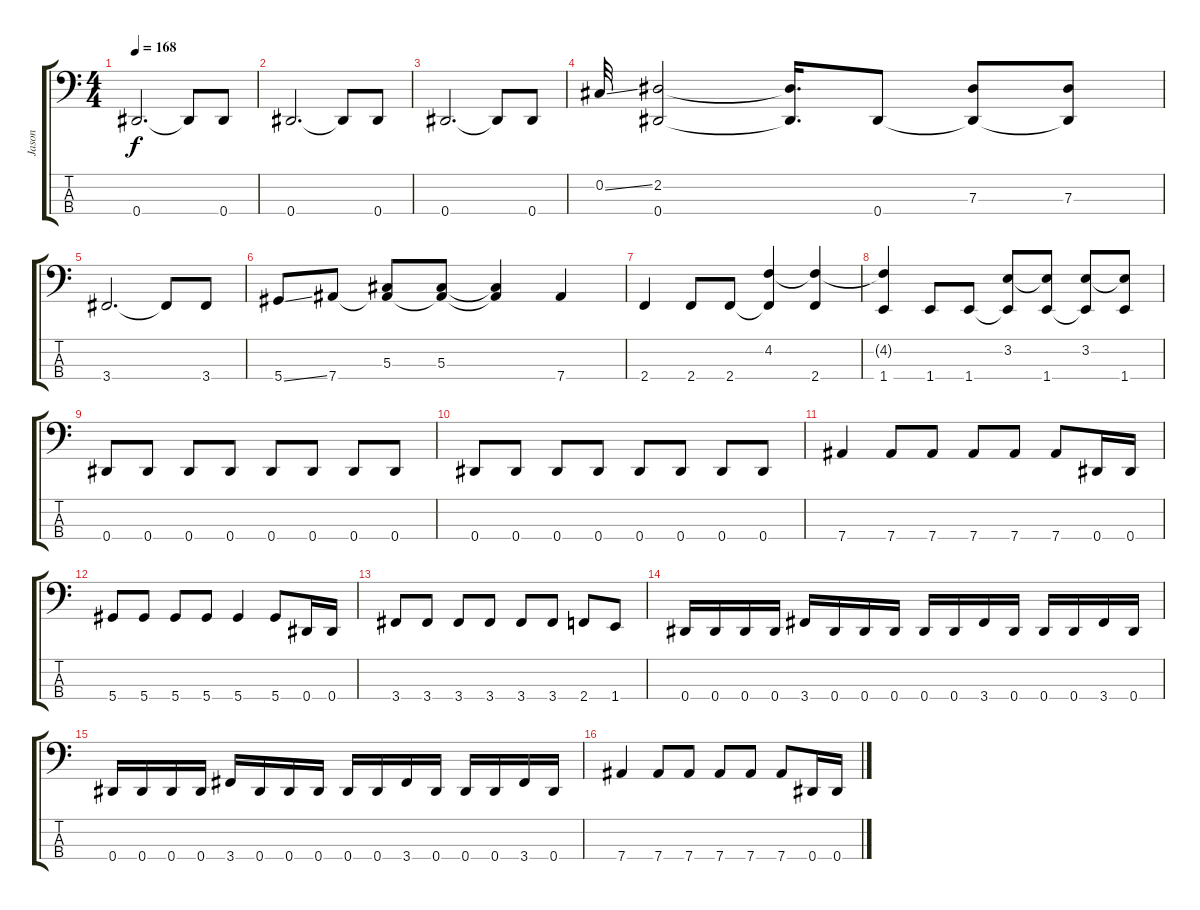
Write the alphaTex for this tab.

\track ("Jason" "Jason") {instrument electricbassfinger}
\staff {score tabs}
\tuning (Gb2 Db2 Ab1 Eb1) {hide}
\ts (4 4)
\tempo 168
\clef f4
\ks c
0.4.2{d dy f} 0.4{t}.8 0.4.8 |
0.4.2{d} 0.4{t}.8 0.4.8 |
0.4.2{d} 0.4{t}.8 0.4.8 |
0.2{ss}.32 (2.2 0.4).2 (2.2{t} 0.4{t}).16{d} 0.4.8 (7.3 0.4{t}).8 (7.3 0.4{t}).8 |
3.4.2{d} 3.4{t}.8 3.4.8 |
5.4{ss}.8 7.4.8 (5.3 7.4{t}).8 (5.3 7.4{t}).8 (5.3{t} 7.4{t}).4 7.4.4 |
2.4.4 2.4.8 2.4.8 (4.2 2.4{t}).4 (4.2{t} 2.4).4 |
(4.2{t} 1.4).4 1.4.8 1.4.8 (3.2 1.4{t}).8 (3.2{t} 1.4).8 (3.2 1.4{t}).8 (3.2{t} 1.4).8 |
0.4.8 0.4.8 0.4.8 0.4.8 0.4.8 0.4.8 0.4.8 0.4.8 |
0.4.8 0.4.8 0.4.8 0.4.8 0.4.8 0.4.8 0.4.8 0.4.8 |
7.4.4 7.4.8 7.4.8 7.4.8 7.4.8 7.4.8 0.4.16 0.4.16 |
5.4.8 5.4.8 5.4.8 5.4.8 5.4.4 5.4.8 0.4.16 0.4.16 |
3.4.8 3.4.8 3.4.8 3.4.8 3.4.8 3.4.8 2.4.8 1.4.8 |
0.4.16 0.4.16 0.4.16 0.4.16 3.4.16 0.4.16 0.4.16 0.4.16 0.4.16 0.4.16 3.4.16 0.4.16 0.4.16 0.4.16 3.4.16 0.4.16 |
0.4.16 0.4.16 0.4.16 0.4.16 3.4.16 0.4.16 0.4.16 0.4.16 0.4.16 0.4.16 3.4.16 0.4.16 0.4.16 0.4.16 3.4.16 0.4.16 |
7.4.4 7.4.8 7.4.8 7.4.8 7.4.8 7.4.8 0.4.16 0.4.16
